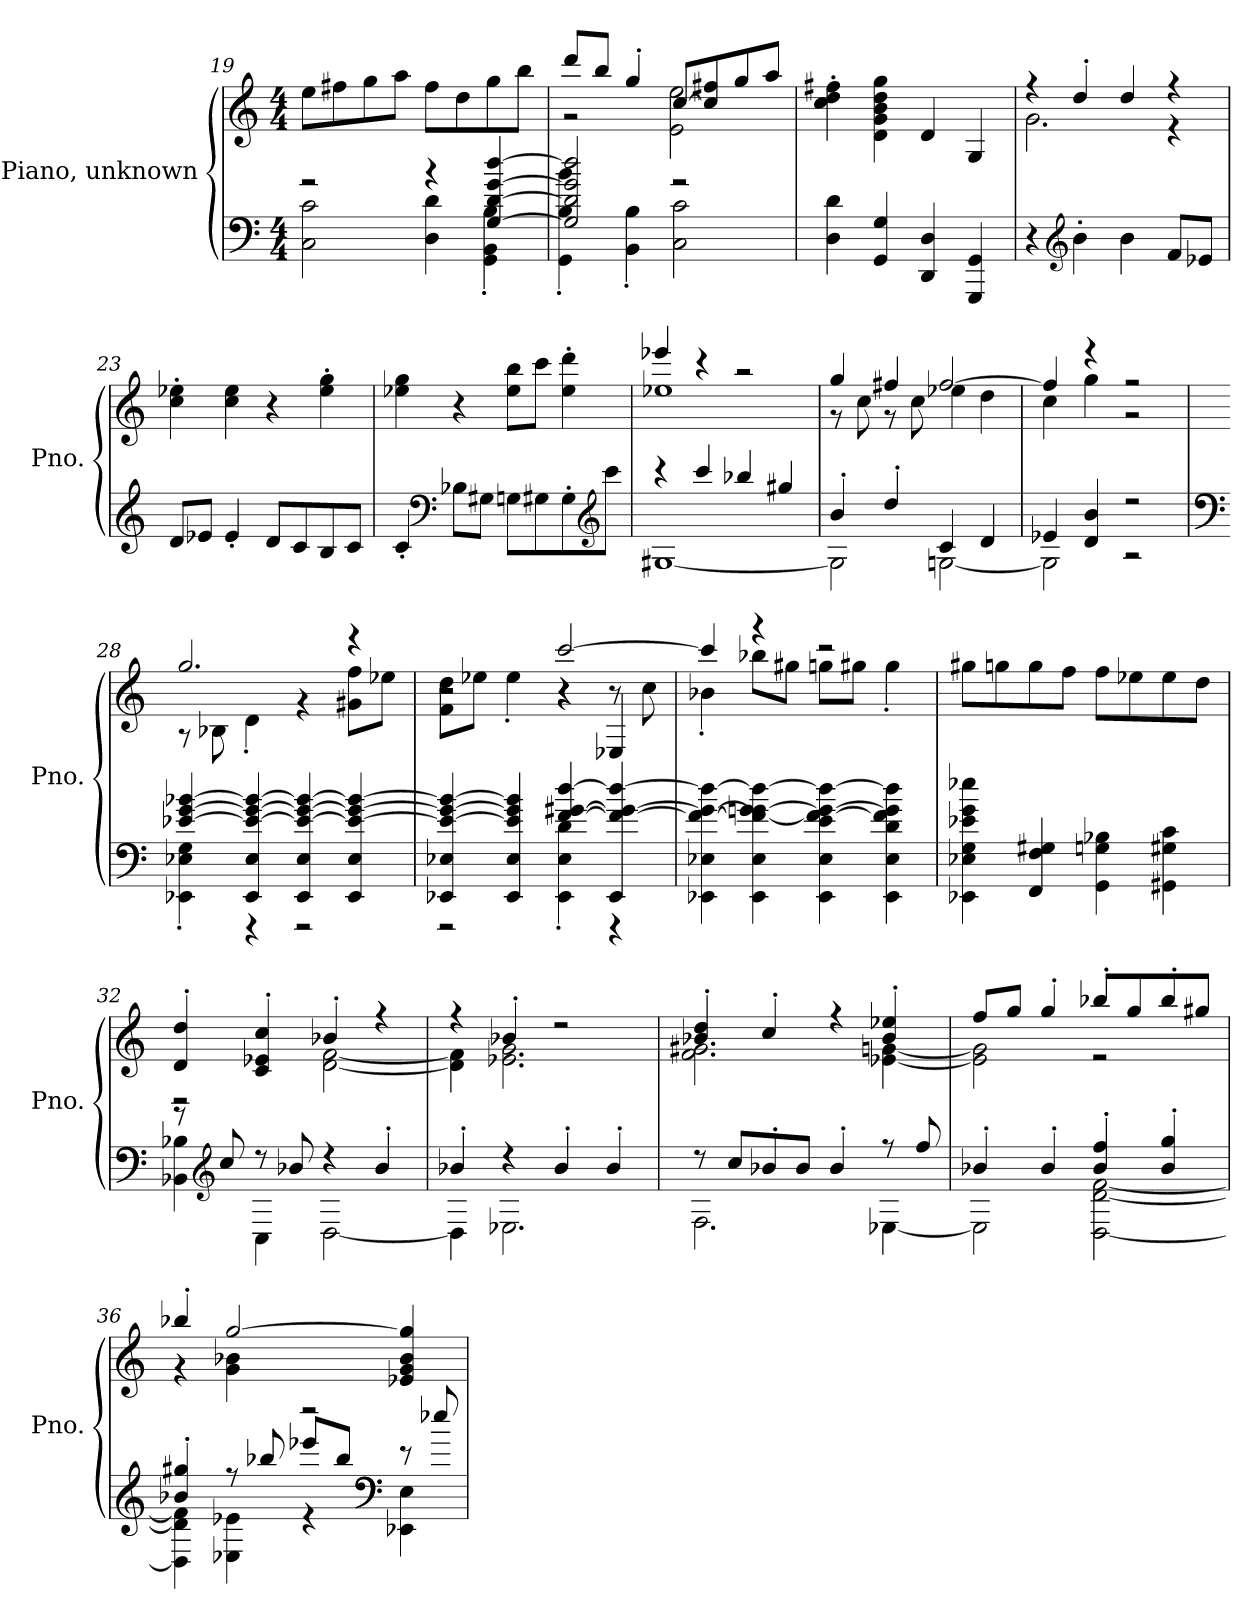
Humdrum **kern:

**kern	**kern
*part1	*part1
*staff2	*staff1
*I"Piano, unknown	*
*I'Pno.	*
*clefF4	*clefG2
*k[]	*k[]
*M4/4	*M4/4
=19	=19
*^	*
2r	2C\ 2c\	8ee\L
.	.	8ff#X\
.	.	8gg\
.	.	8aa\J
4r	4D\ 4d\	8ff#\L
.	.	8dd\
[4G/ [4d/ [4g/ [4dd/	4GG\' 4BB\' 4B\'	8gg\
.	.	8bb\J
=20	=20	=20
*	*	*^
2G/] 2d/] 2g/] 2dd/]	4GG\' 4B\' 4b\'	8ddd/L	2r
.	.	8bb/J	.
.	4BB\' 4B\'	4gg'/	.
2r	2C\ 2c\	[8cc/L	2e\ 2ee\
.	.	8cc/] 8ff#X/	.
.	.	8gg/	.
.	.	8aa/J	.
*v	*v	*	*
*	*v	*v
=21	=21
4D\ 4d\	4cc\' 4dd\' 4ff#X\'
4GG/ 4G/	4d\ 4g\ 4b\ 4dd\ 4gg\
4DD/ 4D/	4d/
4GGG/ 4GG/	4G/
!!LO:PB:g=z
=22	=22
*	*^
4r	4r	2.g\
*clefG2	*	*
4b'\	4dd'/	.
4b\	4dd/	.
8f/L	4r	4r
8e-X/J	.	.
*	*v	*v
=23	=23
8d/L	4cc\' 4ee-X\'
8e-X/J	.
4e-'/	4cc\ 4ee-\
8d/L	4r
8c/	.
8B/	4ee-\' 4gg\'
8c/J	.
=24	=24
4c'/	4ee-X\ 4gg\
*clefF4	*
8B-X\L	4r
8G#X\J	.
8Gn\L	8ee-\ 8bb\L
8G#X\	8ccc\J
8G#'\	4ee-\' 4ddd\'
*clefG2	*
8ccc\J	.
=25	=25
*^	*^
4r	[1G#X	4eee-X/	1ee-X
4ccc/	.	4r	.
4bb-X/	.	2r	.
4gg#X/	.	.	.
!!LO:LB:g=z	!!
=26	=26	=26	=26
4b'/	2G#\]	4gg/	8r
.	.	.	8cc\
4dd'/	.	4ff#X/	8r
.	.	.	8cc\
4c/	[2Gn\	[2ff#/	4ee-X\
4d/	.	.	4dd\
=27	=27	=27	=27
4e-X/	2G\]	4ff#/]	4cc\
4d/ 4b/	.	4r	4gg\
2r	2r	2r	2r
=28	=28	=28	=28
*clefF4	*	*	*
[4e-X/ [4g/ [4b-X/	4EE-X\' 4E-X\' 4G\'	2.gg/	8r
.	.	.	8B-X\
4EE-/ 4E-/ 4e-/_ 4g/_ 4b-/_	4r	.	4d'\
4EE-/ 4E-/ 4e-/_ 4g/_ 4b-/_	2r	.	4r
4EE-/ 4E-/ 4e-/_ 4g/_ 4b-/_	.	4r	8g#X\ 8ff\L
.	.	.	8ee-X\J
=29	=29	=29	=29
*	*	*	*^
4EE-X/ 4E-X/ 4e-/_ 4g/_ 4b-/_	2r	2r	8f\ 8dd\L	2r
.	.	.	8ee-X\J	.
4EE-/ 4E-/ 4e-/] 4g/] 4b-/]	.	.	4ee-'\	.
[4f/ [4g#X/ [4dd/	4EE-\' 4E-\' 4d\'	[2ccc/	4r	4r
4EE-/ 4f/_ 4g#/_ 4dd/_	4r	.	8r	4E-X/
.	.	.	8cc\	.
*v	*v	*	*	*
*	*	*v	*v
!!LO:LB:g=z
=30	=30	=30
4EE-X\ 4E-X\ 4f\_ 4g#\_ 4dd\_	4ccc/]	4b-X'\
4EE-\ 4E-\ 4f\_ 4gn\ 4g#\_ 4dd\_	4r	8bb-X\L
.	.	8gg#X\J
4EE-\ 4E-\ 4e\ 4f\_ 4g#\_ 4dd\_	2r	8ggn\L
.	.	8gg#X\J
4EE-\ 4E-\ 4d\ 4f\] 4g#\] 4dd\]	.	4gg#'\
*	*v	*v
=31	=31
4EE-X\ 4E-X\ 4G\ 4e-X\ 4g\ 4ee-X\	8gg#X\L
.	8ggn\
4FF/ 4F/ 4G#X/	8gg\
.	8ff\J
4GG\ 4Gn\ 4B-X\	8ff\L
.	8ee-X\
4GG#X\ 4G#X\ 4c\	8ee-\
.	8dd\J
=32	=32
*^	*^
8r	4BB-X\ 4B-X\	4d/' 4dd/'	2r
*clefG2	*	*	*
8cc/	.	.	.
8r	4C\	4c/' 4e-X/' 4cc/'	.
8b-X/	.	.	.
4r	[2D\	4b-X'/	[2d\ [2f\
4b-'/	.	4r	.
=33	=33	=33	=33
4b-X'/	4D\]	4r	4d\] 4f\]
4r	2.E-X\	4b-X'/	2.e-X\ 2.g\
4b-'/	.	2r	.
4b-'/	.	.	.
!!LO:LB:g=z	!!
=34	=34	=34	=34
8r	2.F\	4b-X/' 4dd/'	2.f\ 2.g#X\
8cc/L	.	.	.
8b-X'/	.	4cc'/	.
8b-/J	.	.	.
4b-'/	.	4r	.
8r	[4E-X\	4b-/' 4ee-X/'	[4e-X\ [4gn\
8ff/	.	.	.
=35	=35	=35	=35
4b-X'/	2E-\]	8ff/L	2e-\] 2g\]
.	.	8gg/J	.
4b-'/	.	4gg'/	.
4b-/' 4ff/'	[2D\ [2d\ [2f\	8bb-X'/L	2r
.	.	8gg/	.
4b-/' 4gg/'	.	8bb-'/	.
.	.	8gg#X/J	.
=36	=36	=36	=36
4b-X/' 4gg#X/'	4D\] 4d\] 4f\]	4bb-X'/	4r
8r	4E-X\ 4e-X\	[2gg/	4g\ 4b-X\
8bb-X/	.	.	.
8eee-X/L	4r	.	2r
8bb-/J	.	.	.
*clefF4	*	*	*
8r	4EE-X\ 4E-\	4e-X/ 4g/ 4b-/ 4gg/]	.
8ee-X/	.	.	.
*v	*v	*	*
*	*v	*v
=	=
*-	*-
